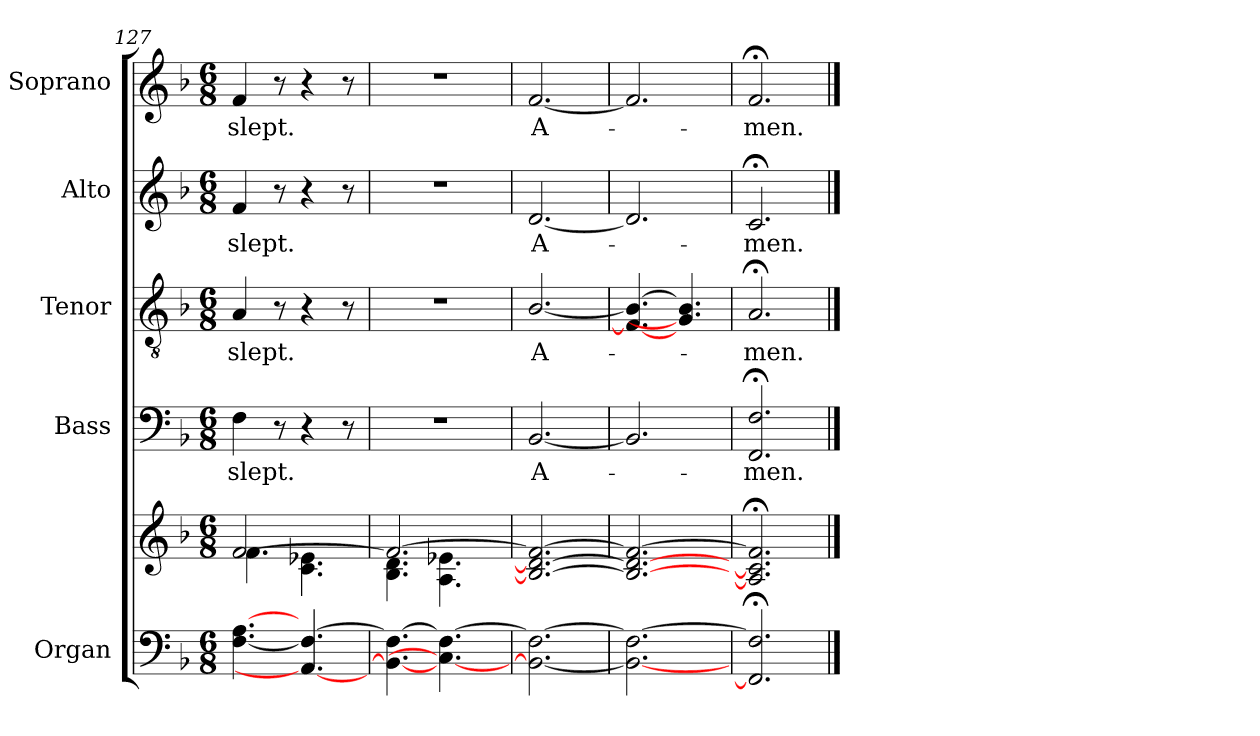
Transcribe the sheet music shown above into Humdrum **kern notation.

**kern	**kern	**kern	**text	**kern	**text	**kern	**text	**kern	**text
*part5	*part5	*part4	*part4	*part3	*part3	*part2	*part2	*part1	*part1
*staff6	*staff5	*staff4	*staff4	*staff3	*staff3	*staff2	*staff2	*staff1	*staff1
*I"Organ	*	*I"Bass	*	*I"Tenor	*	*I"Alto	*	*I"Soprano	*
*	*	*I'B	*	*I'T	*	*I'A	*	*I'S	*
*clefF4	*clefG2	*clefF4	*	*clefGv2	*	*clefG2	*	*clefG2	*
*k[b-]	*k[b-]	*k[b-]	*	*k[b-]	*	*k[b-]	*	*k[b-]	*
*F:	*F:	*F:	*	*F:	*	*F:	*	*F:	*
*M6/8	*M6/8	*M6/8	*	*M6/8	*	*M6/8	*	*M6/8	*
=127	=127	=127	=127	=127	=127	=127	=127	=127	=127
*	*^	*	*	*	*	*	*	*	*
!	!	!	!	!LO:LY:b	!	!LO:LY:b	!	!LO:LY:b	!	!LO:LY:b
[4.F [4.A	[2.f/	4.f\	4F	slept.	4A	slept.	4f	slept.	4f	slept.
.	.	.	8r	.	8r	.	8r	.	8r	.
4.AA_ 4.F_	.	4.c\ 4.e-X\	4r	.	4r	.	4r	.	4r	.
.	.	.	8r	.	8r	.	8r	.	8r	.
=128	=128	=128	=128	=128	=128	=128	=128	=128	=128	=128
!	!	!	!LO:N:vis=1	!	!LO:N:vis=1	!	!LO:N:vis=1	!	!LO:N:vis=1	!
4.BB-_ 4.F_	2.f/_	4.B-\ 4.d\	2.r	.	2.r	.	2.r	.	2.r	.
4.C_ 4.F_	.	4.A\ 4.e-X\	.	.	.	.	.	.	.	.
=129	=129	=129	=129	=129	=129	=129	=129	=129	=129	=129
!	!	!	!	!LO:LY:b	!	!LO:LY:b	!	!LO:LY:b	!	!LO:LY:b
2.BB-_ 2.F_	2.B-/_ 2.d/_ 2.f/_	2.ryy	[2.BB-	A-	[2.B-/	A-	[2.d	A-	[2.f	A-
=130	=130	=130	=130	=130	=130	=130	=130	=130	=130	=130
2.BB-_ 2.F_	2.B-/_ 2.d/_ 2.f/_	2.ryy	2.BB-]	.	4.F_ 4.B-_	.	2.d]	.	2.f]	.
.	.	.	.	.	4.G] 4.B-]	.	.	.	.	.
=131	=131	=131	=131	=131	=131	=131	=131	=131	=131	=131
!	!	!	!	!LO:LY:b	!	!LO:LY:b	!	!LO:LY:b	!	!LO:LY:b
2.FF]; 2.F];	2.A/];< 2.c/];< 2.f/];<	2.ryy	2.FF;< 2.F;<	men.	2.A;<	men.	2.c;<	men.	2.f;<	men.
*	*v	*v	*	*	*	*	*	*	*	*
==	==	==	==	==	==	==	==	==	==
*-	*-	*-	*-	*-	*-	*-	*-	*-	*-
